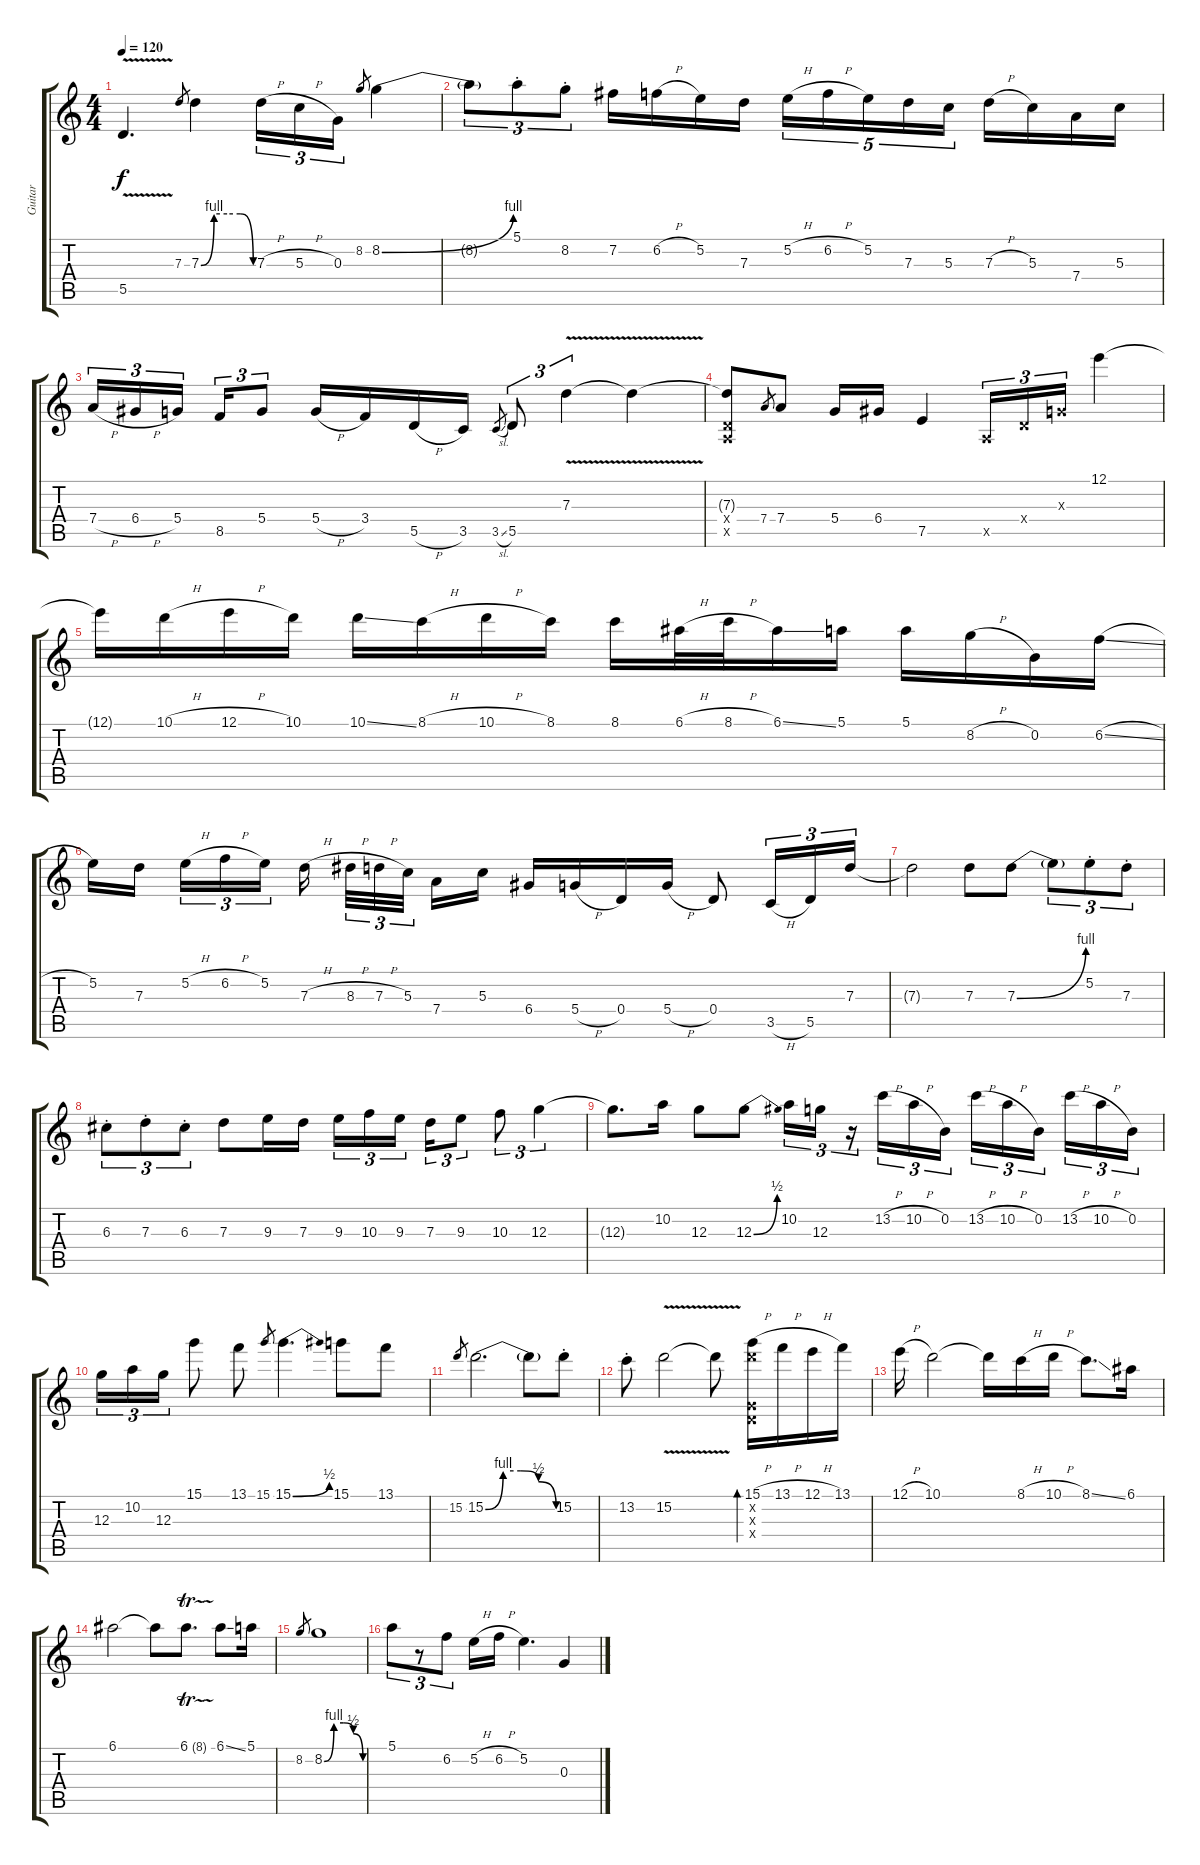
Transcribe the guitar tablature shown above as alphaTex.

\track ("Guitar" "Guitar") {instrument distortionguitar}
\staff {score tabs}
\tuning (E4 B3 G3 D3 A2 E2) {hide}
\ts (4 4)
\tempo 120
\clef g2
\ks c
5.5{v}.4{d dy f} 7.3.8{gr} 7.3{be (custom 0 0 15 4 30 4 45 4 60 0)}.4 7.3{h}.16{tu (3 2)} 5.3{h}.16{tu (3 2)} 0.3.16{tu (3 2)} 8.2.8{gr} 8.2{be (bend 0 0 60 4)}.4 |
8.2{t}.8{tu (3 2)} 5.1{st}.8{tu (3 2)} 8.2{st}.8{tu (3 2)} 7.2.16 6.2{h}.16 5.2.16 7.3.16 5.2{h}.16{tu (5 4)} 6.2{h}.16{tu (5 4)} 5.2.16{tu (5 4)} 7.3.16{tu (5 4)} 5.3.16{tu (5 4)} 7.3{h}.16 5.3.16 7.4.16 5.3.16 |
7.4{h}.16{tu (3 2)} 6.4{h}.16{tu (3 2)} 5.4.16{tu (3 2) beam splitsecondary} 8.5.16{tu (3 2)} 5.4.8{tu (3 2)} 5.4{h}.16 3.4.16 5.5{h}.16 3.5.16 3.5{sl}.8{gr} 5.5.8{tu (3 2)} 7.3{v}.4{tu (3 2)} 7.3{t}.4 |
(7.3{t} 0.4{x} 0.5{x}).8 7.4.8{gr} 7.4.8 5.4.16 6.4.16 7.5.4 0.5{x}.16{tu (3 2)} 0.4{x}.16{tu (3 2)} 0.3{x}.16{tu (3 2)} 12.1.4 |
12.1{t}.16 10.1{h}.16 12.1{h}.16 10.1.16 10.1{ss}.16 8.1{h}.16 10.1{h}.16 8.1.16 8.1.16 6.1{h}.32 8.1{h}.32 6.1{ss}.16 5.1.16 5.1.16 8.2{h}.16 0.2.16 6.2{sl}.16 |
5.2.16 7.3.16{beam splitsecondary} 5.2{h}.16{tu (3 2)} 6.2{h}.16{tu (3 2)} 5.2.16{tu (3 2)} 7.3{h}.16{beam splitsecondary} 8.3{h}.32{tu (3 2)} 7.3{h}.32{tu (3 2)} 5.3.32{tu (3 2) beam splitsecondary} 7.4.16 5.3.16 6.4.16 5.4{h}.16 0.4.16 5.4{h}.16 0.4.8 3.5{h}.16{tu (3 2)} 5.5.16{tu (3 2)} 7.3.16{tu (3 2)} |
7.3{t}.2 7.3.8 7.3{be (bend 0 0 60 4)}.8 7.3{t}.8{tu (3 2)} 5.2{st}.8{tu (3 2)} 7.3{st}.8{tu (3 2)} |
6.3{st}.8{tu (3 2)} 7.3{st}.8{tu (3 2)} 6.3{st}.8{tu (3 2)} 7.3.8 9.3.16 7.3.16 9.3.16{tu (3 2)} 10.3.16{tu (3 2)} 9.3.16{tu (3 2) beam splitsecondary} 7.3.16{tu (3 2)} 9.3.8{tu (3 2)} 10.3.8{tu (3 2)} 12.3.4{tu (3 2)} |
12.3{t}.8{d} 10.2.16 12.3.8 12.3{be (bend 0 0 60 2)}.8 10.2.16{tu (3 2)} 12.3.16{tu (3 2)} r.16{tu (3 2)} 13.2{h}.16{tu (3 2)} 10.2{h}.16{tu (3 2)} 0.2.16{tu (3 2)} 13.2{h}.16{tu (3 2)} 10.2{h}.16{tu (3 2)} 0.2.16{tu (3 2) beam splitsecondary} 13.2{h}.16{tu (3 2)} 10.2{h}.16{tu (3 2)} 0.2.16{tu (3 2)} |
12.3.16{tu (3 2)} 10.2.16{tu (3 2)} 12.3.16{tu (3 2)} 15.1.8 13.1.8 15.1.8{gr} 15.1{be (bend 0 0 60 2)}.4{d} 15.1.8 13.1.8 |
15.2.8{gr} 15.2{be (custom 0 0 15 4 30 4 45 2 60 0)}.2{d} 15.2{t}.8 15.2{st}.8 |
13.2{st}.8 15.2{v}.2 15.2{t}.8 (15.1{h} 15.2{x} 0.3{x} 0.4{x}).16{bd 60} 13.1{h}.16 12.1{h}.16 13.1.16 |
12.1{h}.16 10.1.2 10.1{t}.16 8.1{h}.16 10.1{h}.16 8.1{ss}.8{d} 6.1.16 |
6.1.2 6.1{t}.8 6.1{tr (8 32)}.8{d} 6.1{ss}.8 5.1.16 |
8.2.8{gr} 8.2{be (custom 0 0 15 4 30 4 45 2 60 0)}.1 |
5.1.8{tu (3 2)} r.8{tu (3 2)} 6.2.8{tu (3 2)} 5.2{h}.16 6.2{h}.16 5.2.4{d} 0.3.4
